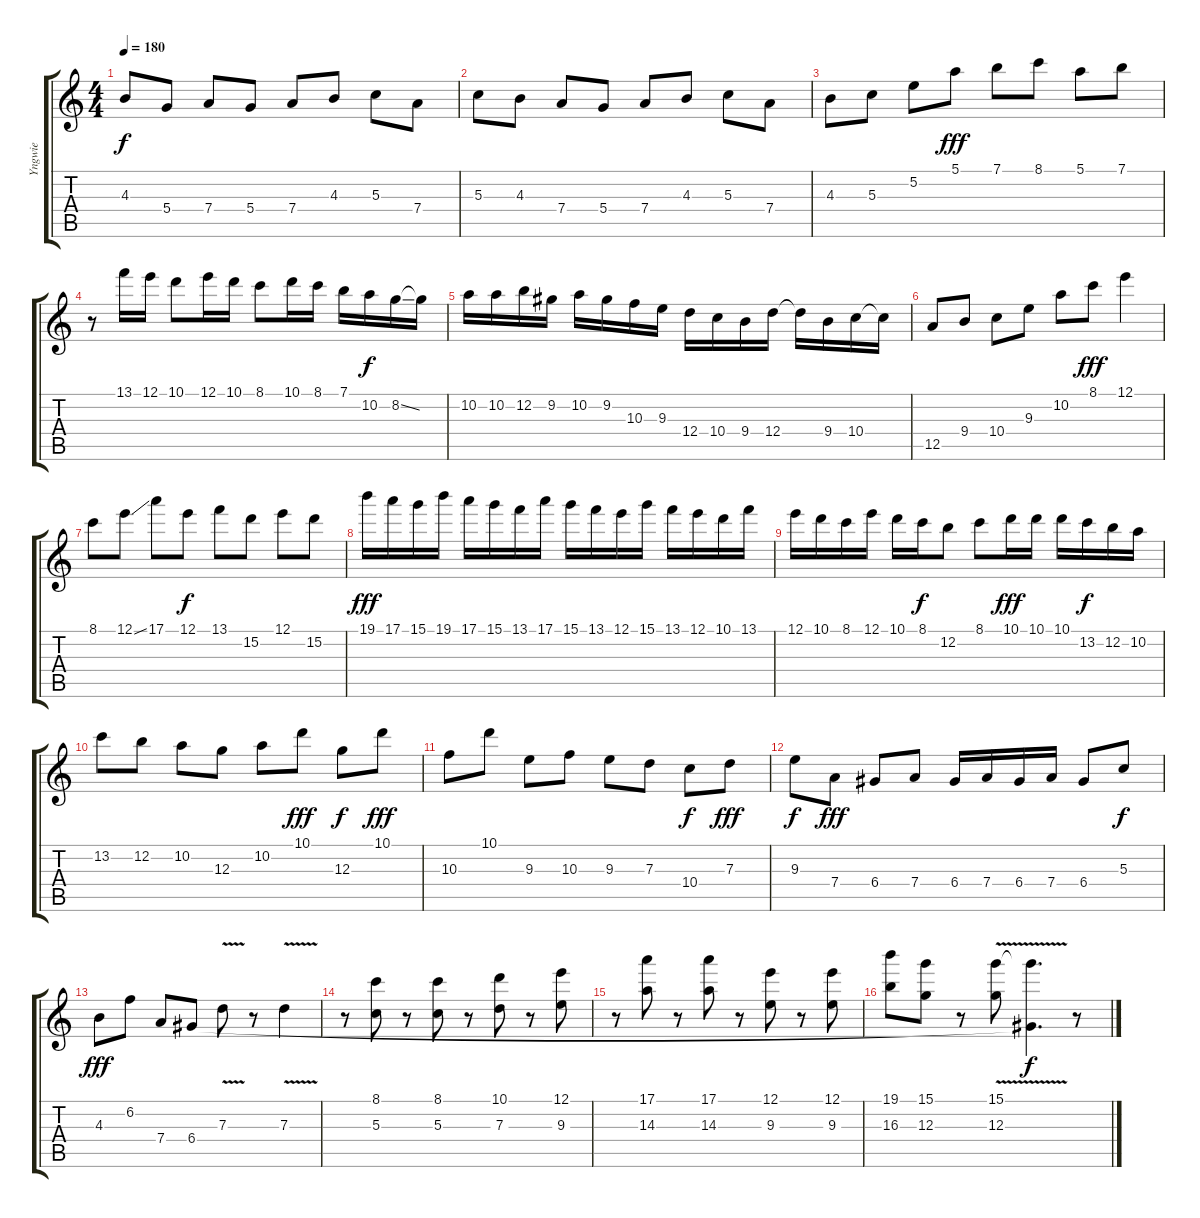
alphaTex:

\track ("Yngwie" "Yngwie") {instrument acousticguitarsteel}
\staff {score tabs}
\tuning (E4 B3 G3 D3 A2 E2) {hide}
\ts (4 4)
\tempo 180
\clef g2
\ks c
4.3.8{dy f} 5.4.8 7.4.8 5.4.8 7.4.8 4.3.8 5.3.8 7.4.8 |
5.3.8 4.3.8 7.4.8 5.4.8 7.4.8 4.3.8 5.3.8 7.4.8 |
4.3.8 5.3.8 5.2.8 5.1.8{dy fff} 7.1.8 8.1.8 5.1.8 7.1.8 |
r.8 13.1.16 12.1.16 10.1.8 12.1.16 10.1.16 8.1.8 10.1.16 8.1.16 7.1.16 10.2.16{dy f} 8.2{ss}.16 8.2{t}.16 |
10.2.16 10.2.16 12.2.16 9.2.16 10.2.16 9.2.16 10.3.16 9.3.16 12.4.16 10.4.16 9.4.16 12.4.16 12.4{t}.16 9.4.16 10.4.16 10.4{t}.16 |
12.5.8 9.4.8 10.4.8 9.3.8 10.2.8 8.1.8{dy fff} 12.1.4 |
8.1.8 12.1{ss}.8 17.1.8 12.1.8{dy f} 13.1.8 15.2.8 12.1.8 15.2.8 |
19.1.16{dy fff} 17.1.16 15.1.16 19.1.16 17.1.16 15.1.16 13.1.16 17.1.16 15.1.16 13.1.16 12.1.16 15.1.16 13.1.16 12.1.16 10.1.16 13.1.16 |
12.1.16 10.1.16 8.1.16 12.1.16 10.1.16 8.1.16{dy f} 12.2.8 8.1.8 10.1.16{dy fff} 10.1.16 10.1.16 13.2.16{dy f} 12.2.16 10.2.16 |
13.2.8 12.2.8 10.2.8 12.3.8 10.2.8 10.1.8{dy fff} 12.3.8{dy f} 10.1.8{dy fff} |
10.3.8 10.1.8 9.3.8 10.3.8 9.3.8 7.3.8 10.4.8{dy f} 7.3.8{dy fff} |
9.3.8{dy f} 7.4.8{dy fff} 6.4.8 7.4.8 6.4.16 7.4.16 6.4.16 7.4.16 6.4.8 5.3.8{dy f} |
4.3.8{dy fff} 6.2.8 7.4.8 6.4.8 7.3{v}.8 r.8 7.3{v}.4 |
r.8 (8.1 5.3).8 r.8 (8.1 5.3).8 r.8 (10.1 7.3).8 r.8 (12.1 9.3).8 |
r.8 (17.1 14.3).8 r.8 (17.1 14.3).8 r.8 (12.1 9.3).8 r.8 (12.1 9.3).8 |
(19.1 16.3).8 (15.1 12.3).8 r.8 (15.1{v} 12.3).8 (15.1{t} 6.4{t}).4{d dy f} r.8
